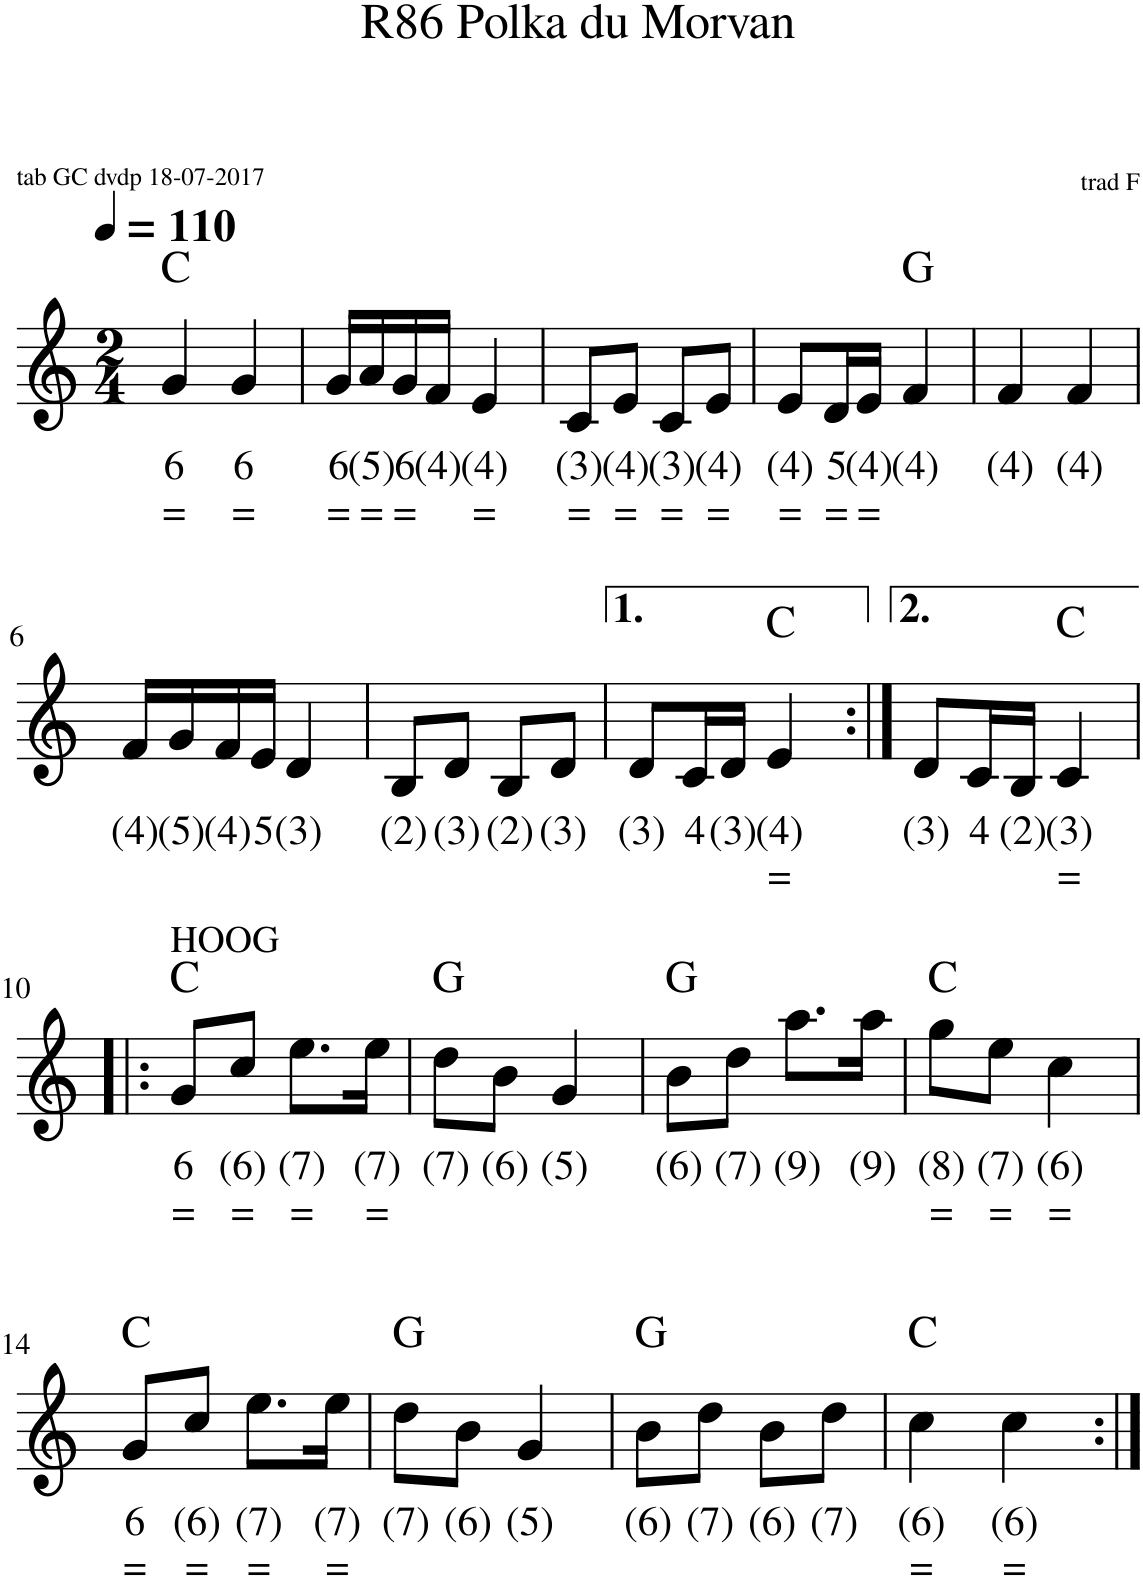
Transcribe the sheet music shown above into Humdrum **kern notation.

**kern	**text	**text	**harte
*part1	*part1	*part1	*part1
*staff1	*staff1	*staff1	*
*I"Stem	*	*	*
*clefG2	*	*	*
*k[]	*	*	*
*M2/4	*	*	*
*MM110	*	*	*
=1	=1	=1	=1
!	!LO:LY:b	!LO:LY:b	!
4g/	6	=	C:maj
!	!LO:LY:b	!LO:LY:b	!
4g/	6	=	.
=2	=2	=2	=2
!	!LO:LY:b	!LO:LY:b	!
16g/LL	6	=	.
!	!LO:LY:b	!LO:LY:b	!
16a/	(5)	=	.
!	!LO:LY:b	!LO:LY:b	!
16g/	6	=	.
!	!LO:LY:b	!	!
16f/JJ	(4)	.	.
!	!LO:LY:b	!LO:LY:b	!
4e/	(4)	=	.
=3	=3	=3	=3
!	!LO:LY:b	!LO:LY:b	!
8c/L	(3)	=	.
!	!LO:LY:b	!LO:LY:b	!
8e/J	(4)	=	.
!	!LO:LY:b	!LO:LY:b	!
8c/L	(3)	=	.
!	!LO:LY:b	!LO:LY:b	!
8e/J	(4)	=	.
=4	=4	=4	=4
!	!LO:LY:b	!LO:LY:b	!
8e/L	(4)	=	.
!	!LO:LY:b	!LO:LY:b	!
16d/L	5	=	.
!	!LO:LY:b	!LO:LY:b	!
16e/JJ	(4)	=	.
!	!LO:LY:b	!	!
4f/	(4)	.	G:maj
=5	=5	=5	=5
!	!LO:LY:b	!	!
4f/	(4)	.	.
!	!LO:LY:b	!	!
4f/	(4)	.	.
!!LO:LB:g=z
=6	=6	=6	=6
!	!LO:LY:b	!	!
16f/LL	(4)	.	.
!	!LO:LY:b	!	!
16g/	(5)	.	.
!	!LO:LY:b	!	!
16f/	(4)	.	.
!	!LO:LY:b	!	!
16e/JJ	5	.	.
!	!LO:LY:b	!	!
4d/	(3)	.	.
=7	=7	=7	=7
!	!LO:LY:b	!	!
8B/L	(2)	.	.
!	!LO:LY:b	!	!
8d/J	(3)	.	.
!	!LO:LY:b	!	!
8B/L	(2)	.	.
!	!LO:LY:b	!	!
8d/J	(3)	.	.
=8	=8	=8	=8
!	!LO:LY:b	!	!
8d/L	(3)	.	.
!	!LO:LY:b	!	!
16c/L	4	.	.
!	!LO:LY:b	!	!
16d/JJ	(3)	.	.
!	!LO:LY:b	!LO:LY:b	!
4e/	(4)	=	C:maj
=9:|!	=9:|!	=9:|!	=9:|!
!	!LO:LY:b	!	!
8d/L	(3)	.	.
!	!LO:LY:b	!	!
16c/L	4	.	.
!	!LO:LY:b	!	!
16B/JJ	(2)	.	.
!	!LO:LY:b	!LO:LY:b	!
4c/	(3)	=	C:maj
!!LO:LB:g=z
=10!|:	=10!|:	=10!|:	=10!|:
!LO:TX:a:t=HOOG	!	!	!
!	!LO:LY:b	!LO:LY:b	!
8g/L	6	=	C:maj
!	!LO:LY:b	!LO:LY:b	!
8cc/J	(6)	=	.
!	!LO:LY:b	!LO:LY:b	!
8.ee\L	(7)	=	.
!	!LO:LY:b	!LO:LY:b	!
16ee\Jk	(7)	=	.
=11	=11	=11	=11
!	!LO:LY:b	!	!
8dd\L	(7)	.	G:maj
!	!LO:LY:b	!	!
8b\J	(6)	.	.
!	!LO:LY:b	!	!
4g/	(5)	.	.
=12	=12	=12	=12
!	!LO:LY:b	!	!
8b\L	(6)	.	G:maj
!	!LO:LY:b	!	!
8dd\J	(7)	.	.
!	!LO:LY:b	!	!
8.aa\L	(9)	.	.
!	!LO:LY:b	!	!
16aa\Jk	(9)	.	.
=13	=13	=13	=13
!	!LO:LY:b	!LO:LY:b	!
8gg\L	(8)	=	C:maj
!	!LO:LY:b	!LO:LY:b	!
8ee\J	(7)	=	.
!	!LO:LY:b	!LO:LY:b	!
4cc\	(6)	=	.
!!LO:LB:g=z
=14	=14	=14	=14
!	!LO:LY:b	!LO:LY:b	!
8g/L	6	=	C:maj
!	!LO:LY:b	!LO:LY:b	!
8cc/J	(6)	=	.
!	!LO:LY:b	!LO:LY:b	!
8.ee\L	(7)	=	.
!	!LO:LY:b	!LO:LY:b	!
16ee\Jk	(7)	=	.
=15	=15	=15	=15
!	!LO:LY:b	!	!
8dd\L	(7)	.	G:maj
!	!LO:LY:b	!	!
8b\J	(6)	.	.
!	!LO:LY:b	!	!
4g/	(5)	.	.
=16	=16	=16	=16
!	!LO:LY:b	!	!
8b\L	(6)	.	G:maj
!	!LO:LY:b	!	!
8dd\J	(7)	.	.
!	!LO:LY:b	!	!
8b\L	(6)	.	.
!	!LO:LY:b	!	!
8dd\J	(7)	.	.
=17	=17	=17	=17
!	!LO:LY:b	!LO:LY:b	!
4cc\	(6)	=	C:maj
!	!LO:LY:b	!LO:LY:b	!
4cc\	(6)	=	.
=:|!	=:|!	=:|!	=:|!
*-	*-	*-	*-
